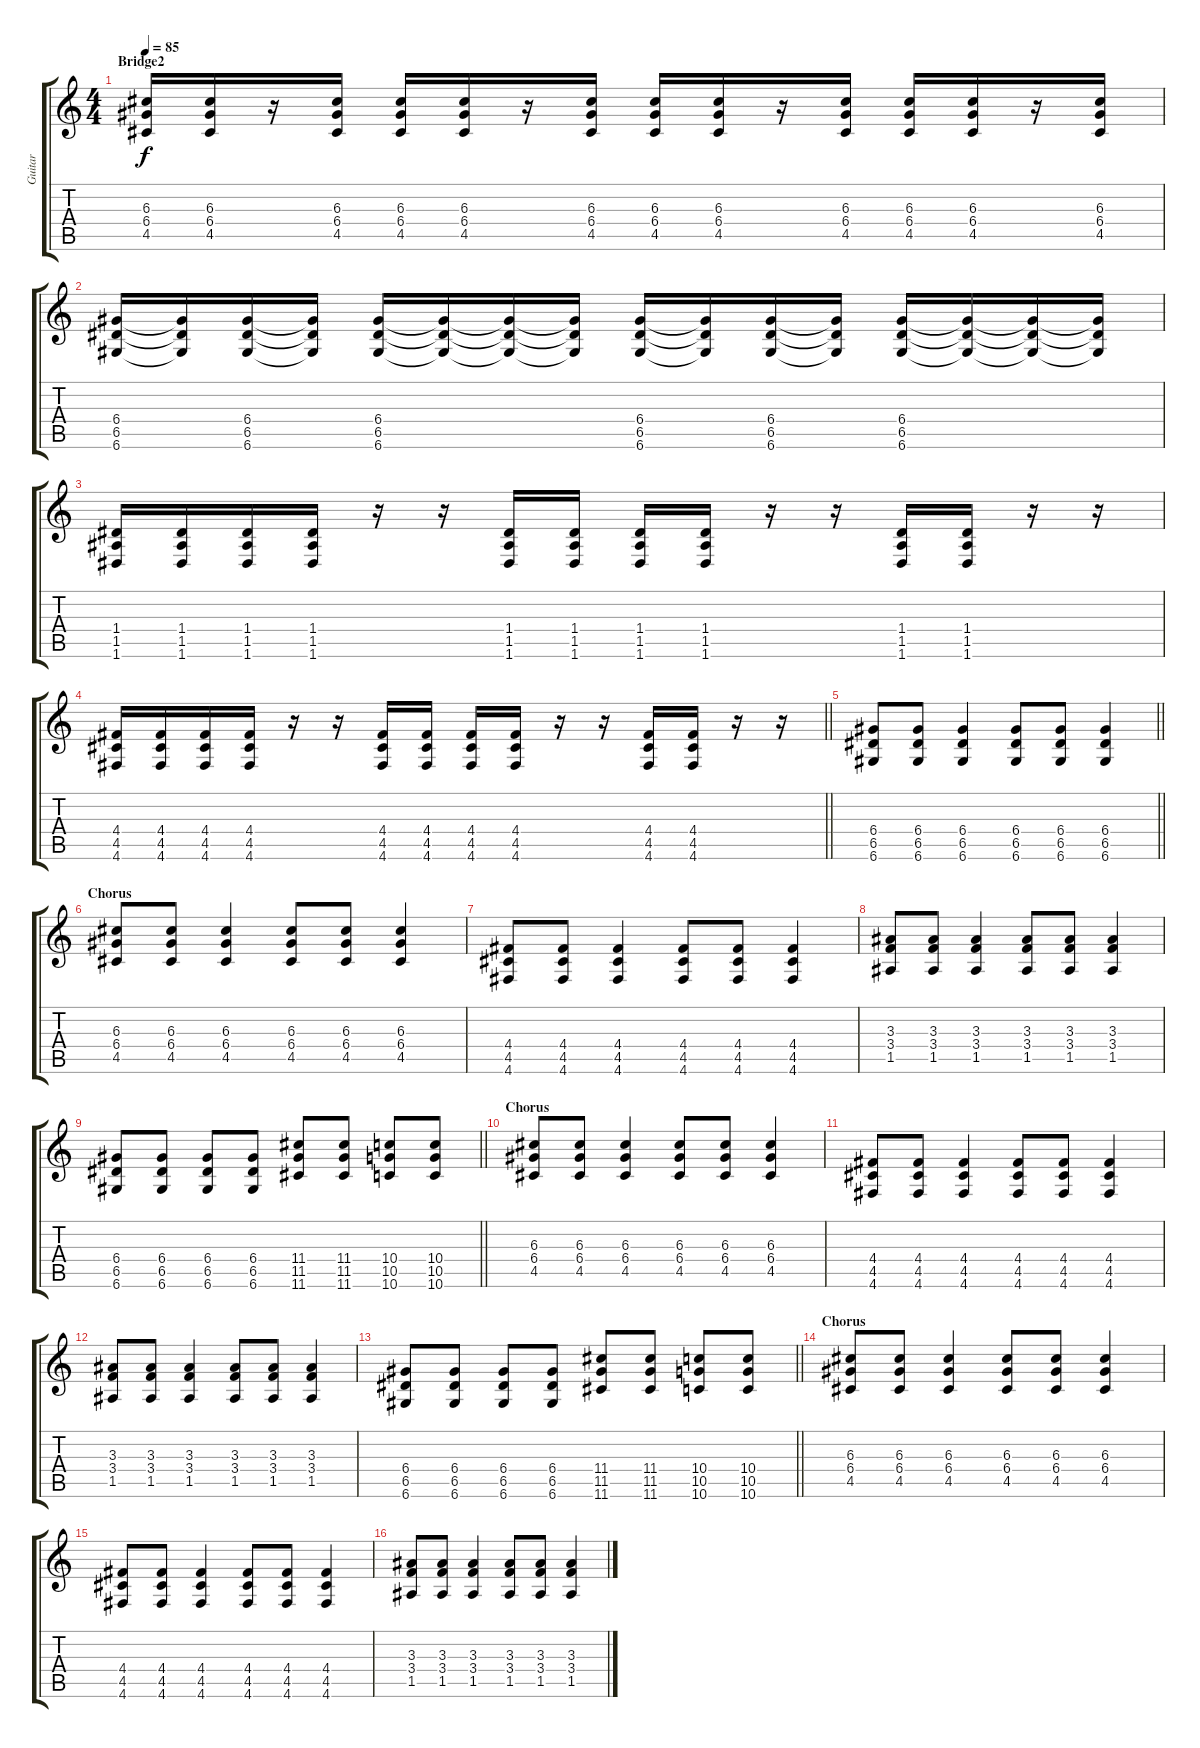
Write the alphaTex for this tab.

\track ("Guitar" "Guitar") {instrument overdrivenguitar}
\staff {score tabs}
\tuning (E4 B3 G3 D3 A2 D2) {hide}
\ts (4 4)
\section ("" "Bridge2")
\tempo 85
\clef g2
\ks c
(6.3 6.4 4.5).16{dy f} (6.3 6.4 4.5).16 r.16 (6.3 6.4 4.5).16 (6.3 6.4 4.5).16 (6.3 6.4 4.5).16 r.16 (6.3 6.4 4.5).16 (6.3 6.4 4.5).16 (6.3 6.4 4.5).16 r.16 (6.3 6.4 4.5).16 (6.3 6.4 4.5).16 (6.3 6.4 4.5).16 r.16 (6.3 6.4 4.5).16 |
(6.4 6.5 6.6).16 (6.4{t} 6.5{t} 6.6{t}).16 (6.4 6.5 6.6).16 (6.4{t} 6.5{t} 6.6{t}).16 (6.4 6.5 6.6).16 (6.4{t} 6.5{t} 6.6{t}).16 (6.4{t} 6.5{t} 6.6{t}).16 (6.4{t} 6.5{t} 6.6{t}).16 (6.4 6.5 6.6).16 (6.4{t} 6.5{t} 6.6{t}).16 (6.4 6.5 6.6).16 (6.4{t} 6.5{t} 6.6{t}).16 (6.4 6.5 6.6).16 (6.4{t} 6.5{t} 6.6{t}).16 (6.4{t} 6.5{t} 6.6{t}).16 (6.4{t} 6.5{t} 6.6{t}).16 |
(1.4 1.5 1.6).16 (1.4 1.5 1.6).16 (1.4 1.5 1.6).16 (1.4 1.5 1.6).16 r.16 r.16 (1.4 1.5 1.6).16 (1.4 1.5 1.6).16 (1.4 1.5 1.6).16 (1.4 1.5 1.6).16 r.16 r.16 (1.4 1.5 1.6).16 (1.4 1.5 1.6).16 r.16 r.16 |
\barLineRight lightlight
(4.4 4.5 4.6).16 (4.4 4.5 4.6).16 (4.4 4.5 4.6).16 (4.4 4.5 4.6).16 r.16 r.16 (4.4 4.5 4.6).16 (4.4 4.5 4.6).16 (4.4 4.5 4.6).16 (4.4 4.5 4.6).16 r.16 r.16 (4.4 4.5 4.6).16 (4.4 4.5 4.6).16 r.16 r.16 |
\section ("" "")
\barLineRight lightlight
(6.4 6.5 6.6).8 (6.4 6.5 6.6).8 (6.4 6.5 6.6).4 (6.4 6.5 6.6).8 (6.4 6.5 6.6).8 (6.4 6.5 6.6).4 |
\section ("" "Chorus")
(6.3 6.4 4.5).8 (6.3 6.4 4.5).8 (6.3 6.4 4.5).4 (6.3 6.4 4.5).8 (6.3 6.4 4.5).8 (6.3 6.4 4.5).4 |
(4.4 4.5 4.6).8 (4.4 4.5 4.6).8 (4.4 4.5 4.6).4 (4.4 4.5 4.6).8 (4.4 4.5 4.6).8 (4.4 4.5 4.6).4 |
(3.3 3.4 1.5).8 (3.3 3.4 1.5).8 (3.3 3.4 1.5).4 (3.3 3.4 1.5).8 (3.3 3.4 1.5).8 (3.3 3.4 1.5).4 |
\barLineRight lightlight
(6.4 6.5 6.6).8 (6.4 6.5 6.6).8 (6.4 6.5 6.6).8 (6.4 6.5 6.6).8 (11.4 11.5 11.6).8 (11.4 11.5 11.6).8 (10.4 10.5 10.6).8 (10.4 10.5 10.6).8 |
\section ("" "Chorus")
(6.3 6.4 4.5).8 (6.3 6.4 4.5).8 (6.3 6.4 4.5).4 (6.3 6.4 4.5).8 (6.3 6.4 4.5).8 (6.3 6.4 4.5).4 |
(4.4 4.5 4.6).8 (4.4 4.5 4.6).8 (4.4 4.5 4.6).4 (4.4 4.5 4.6).8 (4.4 4.5 4.6).8 (4.4 4.5 4.6).4 |
(3.3 3.4 1.5).8 (3.3 3.4 1.5).8 (3.3 3.4 1.5).4 (3.3 3.4 1.5).8 (3.3 3.4 1.5).8 (3.3 3.4 1.5).4 |
\barLineRight lightlight
(6.4 6.5 6.6).8 (6.4 6.5 6.6).8 (6.4 6.5 6.6).8 (6.4 6.5 6.6).8 (11.4 11.5 11.6).8 (11.4 11.5 11.6).8 (10.4 10.5 10.6).8 (10.4 10.5 10.6).8 |
\section ("" "Chorus")
(6.3 6.4 4.5).8 (6.3 6.4 4.5).8 (6.3 6.4 4.5).4 (6.3 6.4 4.5).8 (6.3 6.4 4.5).8 (6.3 6.4 4.5).4 |
(4.4 4.5 4.6).8 (4.4 4.5 4.6).8 (4.4 4.5 4.6).4 (4.4 4.5 4.6).8 (4.4 4.5 4.6).8 (4.4 4.5 4.6).4 |
(3.3 3.4 1.5).8 (3.3 3.4 1.5).8 (3.3 3.4 1.5).4 (3.3 3.4 1.5).8 (3.3 3.4 1.5).8 (3.3 3.4 1.5).4
